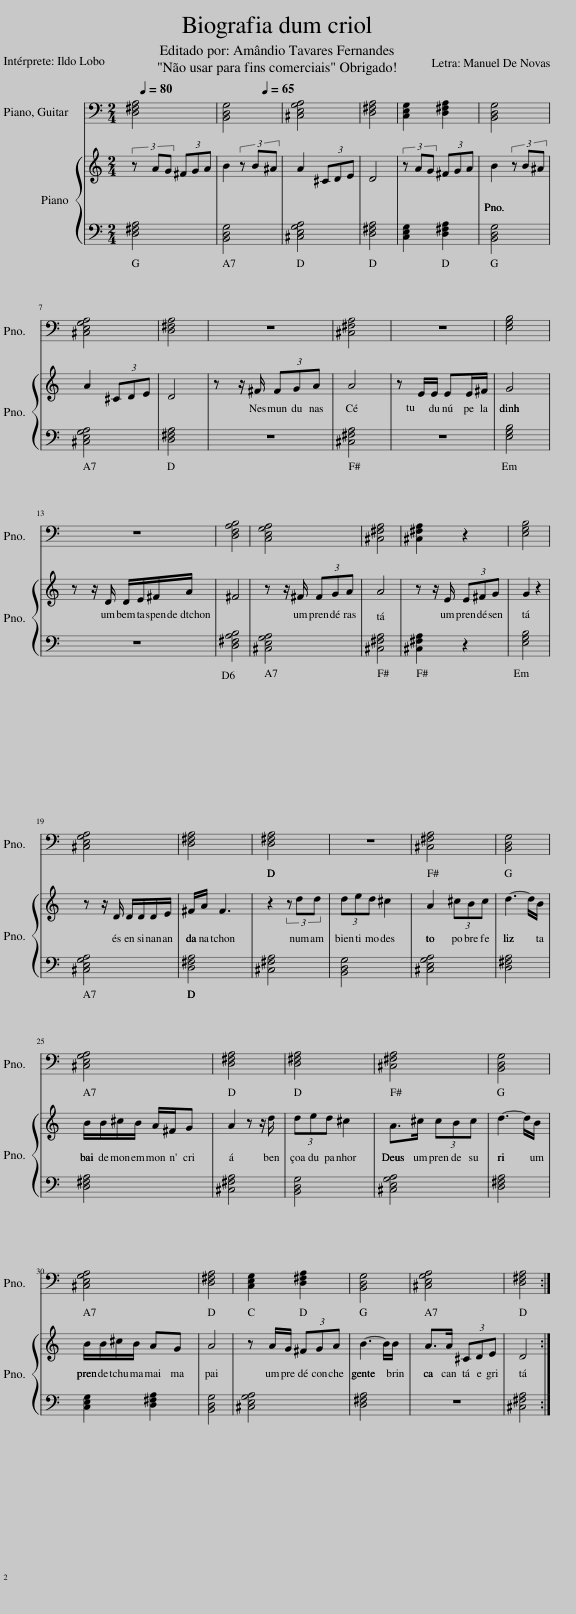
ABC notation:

X:1
%%score 1 { 2 | 3 }
L:1/8
M:2/4
I:linebreak $
K:C
V:1 bass
V:2 treble
V:3 bass
V:1
 [D,^F,A,]4[Q:1/4=80] | [B,,D,G,]4[Q:1/4=65] | [^C,E,G,A,]4 | [D,^F,A,]4 | [C,E,G,]2 [D,^F,A,]2 | %5
 [B,,D,G,]4 |$ [^C,E,G,A,]4 | [D,^F,A,]4 | z4 | [^C,^F,A,]4 | %10
 z4 | [E,G,B,]4 |$ z4 | [D,F,A,B,]4 | [C,E,G,A,]4 | %15
 [^C,^F,A,]4 | [^C,^F,A,]2 z2 | [E,G,B,]4 |$ [^C,E,G,A,]4 | [D,^F,A,]4 | %20
 [D,^F,A,]4 | z4 | [^C,^F,A,]4 | [B,,D,G,]4 |$ [^C,E,G,A,]4 | %25
 [D,^F,A,]4 | [D,^F,A,]4 | [^C,^F,A,]4 | [B,,D,G,]4 |$ [^C,E,G,A,]4 | %30
 [D,^F,A,]4 | [C,E,G,]2 [D,^F,A,]2 | [B,,D,G,]4 | [^C,E,G,A,]4 | [D,^F,A,]4 :| %35
V:2
 (3z AG (3^FGA | B2 (3z B^A | A2 (3^CDE | D4 | (3z AG (3^FGA | %5
 B2 (3z B^A |$ A2 (3^CDE | D4 | z z/ ^F/ (3FGA | A4 | %10
 z E/E/ EE/^F/ | G4 |$ z z/ D/ D/E/^F/A/ | ^F4 | z z/ ^F/ (3FGA | %15
 A4 | z z/ E/ (3E^FG | G2 z2 |$ z z/ D/ D/D/D/E/ | ^F/A/ F3 | %20
 z2 (3z dd | (3ded ^c2 | A2 (3^cBc | d3- d/B/ |$ B/B/^c/B/ A/^F/G | %25
 A2 z z/ d/ | (3ded ^c2 | A>^c (3cBc | d3- d/B/ |$ B/B/^c/B/ AG | %30
 A4 | z A/G/ (3^FGA | B3- B/B/ | A>A (3^CDE | D4 :| %35
V:3
 [D,^F,A,]4 | [B,,D,G,]4 | [^C,E,G,A,]4 | [D,^F,A,]4 | [C,E,G,]2 [D,^F,A,]2 | %5
 [B,,D,G,]4 |$ [^C,E,G,A,]4 | [D,^F,A,]4 | z4 | [^C,^F,A,]4 | %10
 z4 | [E,G,B,]4 |$ z4 | [D,^F,A,B,]4 | [^C,E,G,A,]4 | %15
 [^C,^F,A,]4 | [^C,^F,A,]2 z2 | [E,G,B,]4 |$ [^C,E,G,A,]4 | [D,^F,A,]4 | %20
 [^C,^F,A,]4 | [B,,D,G,]4 | [^C,E,G,A,]4 | [D,^F,A,]4 |$ [D,^F,A,]4 | %25
 [^C,^F,A,]4 | [B,,D,G,]4 | [^C,E,G,A,]4 | [D,^F,A,]4 |$ [C,E,G,]2 [D,^F,A,]2 | %30
 [B,,D,G,]4 | [^C,E,G,A,]4 | [D,^F,A,]4 | z4 | [^C,^F,A,]4 :| %35
